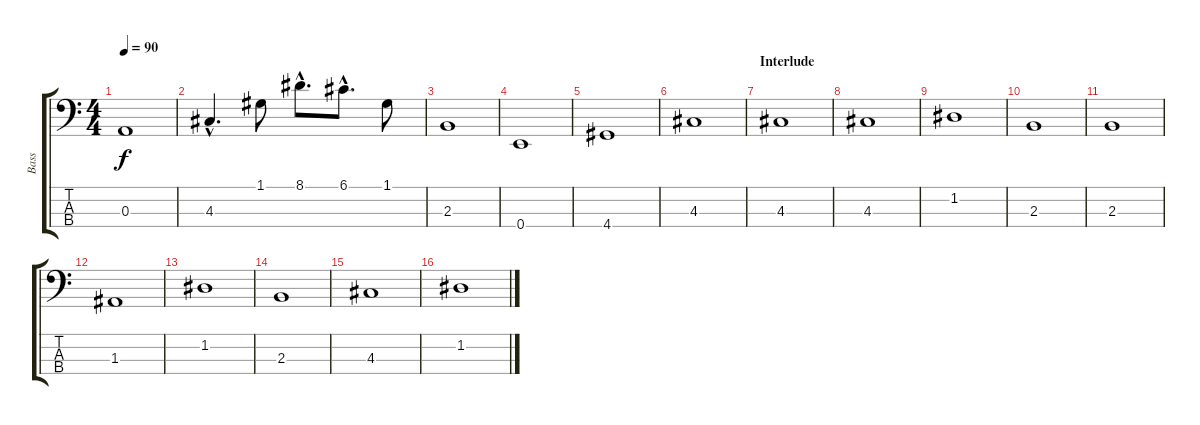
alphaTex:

\track ("Bass" "Bass") {instrument electricbassfinger}
\staff {score tabs}
\tuning (G2 D2 A1 E1) {hide}
\ts (4 4)
\tempo 90
\clef f4
\ks c
0.3.1{dy f} |
4.3{hac}.4{d} 1.1.8 8.1{hac}.8{d} 6.1{hac}.8{d} 1.1.8 |
2.3.1 |
0.4.1 |
4.4.1 |
4.3.1 |
\section ("" "Interlude")
4.3.1 |
4.3.1 |
1.2.1 |
2.3.1 |
2.3.1 |
1.3.1 |
1.2.1 |
2.3.1 |
4.3.1 |
1.2.1
